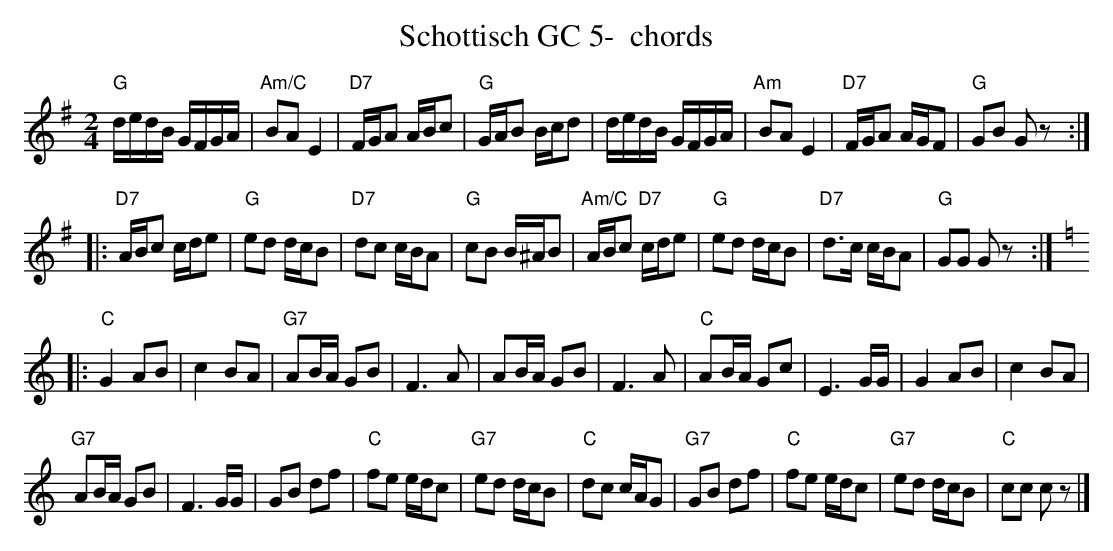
X:1
T:Schottisch GC 5-  chords
M:2/4
L:1/16
K:Gmaj%%MIDI gchordon
"G"dedB GFGA | "Am/C"B2A2E4 | "D7"FGA2 ABc2 | "G"GAB2 Bcd2 | dedB GFGA | "Am"B2A2E4 | "D7"FGA2 AGF2 | "G"G2B2 G2z2 ::
"D7"ABc2 cde2 | "G"e2d2 dcB2 | "D7"d2c2 cBA2 | "G"c2B2 B^AB2 | "Am/C"ABc2 "D7"cde2 | "G"e2d2 dcB2 | "D7"d3c cBA2 | "G"G2G2 G2z2 :: [K:Cmaj] [L:1/8]
"C"G2 AB | c2 BA | "G7"AB/2A/2 GB | F3A | AB/2A/2 GB | F3A | "C"AB/2A/2 Gc | E3G/2G/2 | G2 AB | c2 BA |
"G7"AB/2A/2 GB | F3G/2G/2 | GB df | "C"fe e/2d/2c | "G7"ed d/2c/2B | "C"dc c/2A/2G | "G7"GB df | "C"fe e/2d/2c | "G7"ed d/2c/2B | "C"cc cz |]
